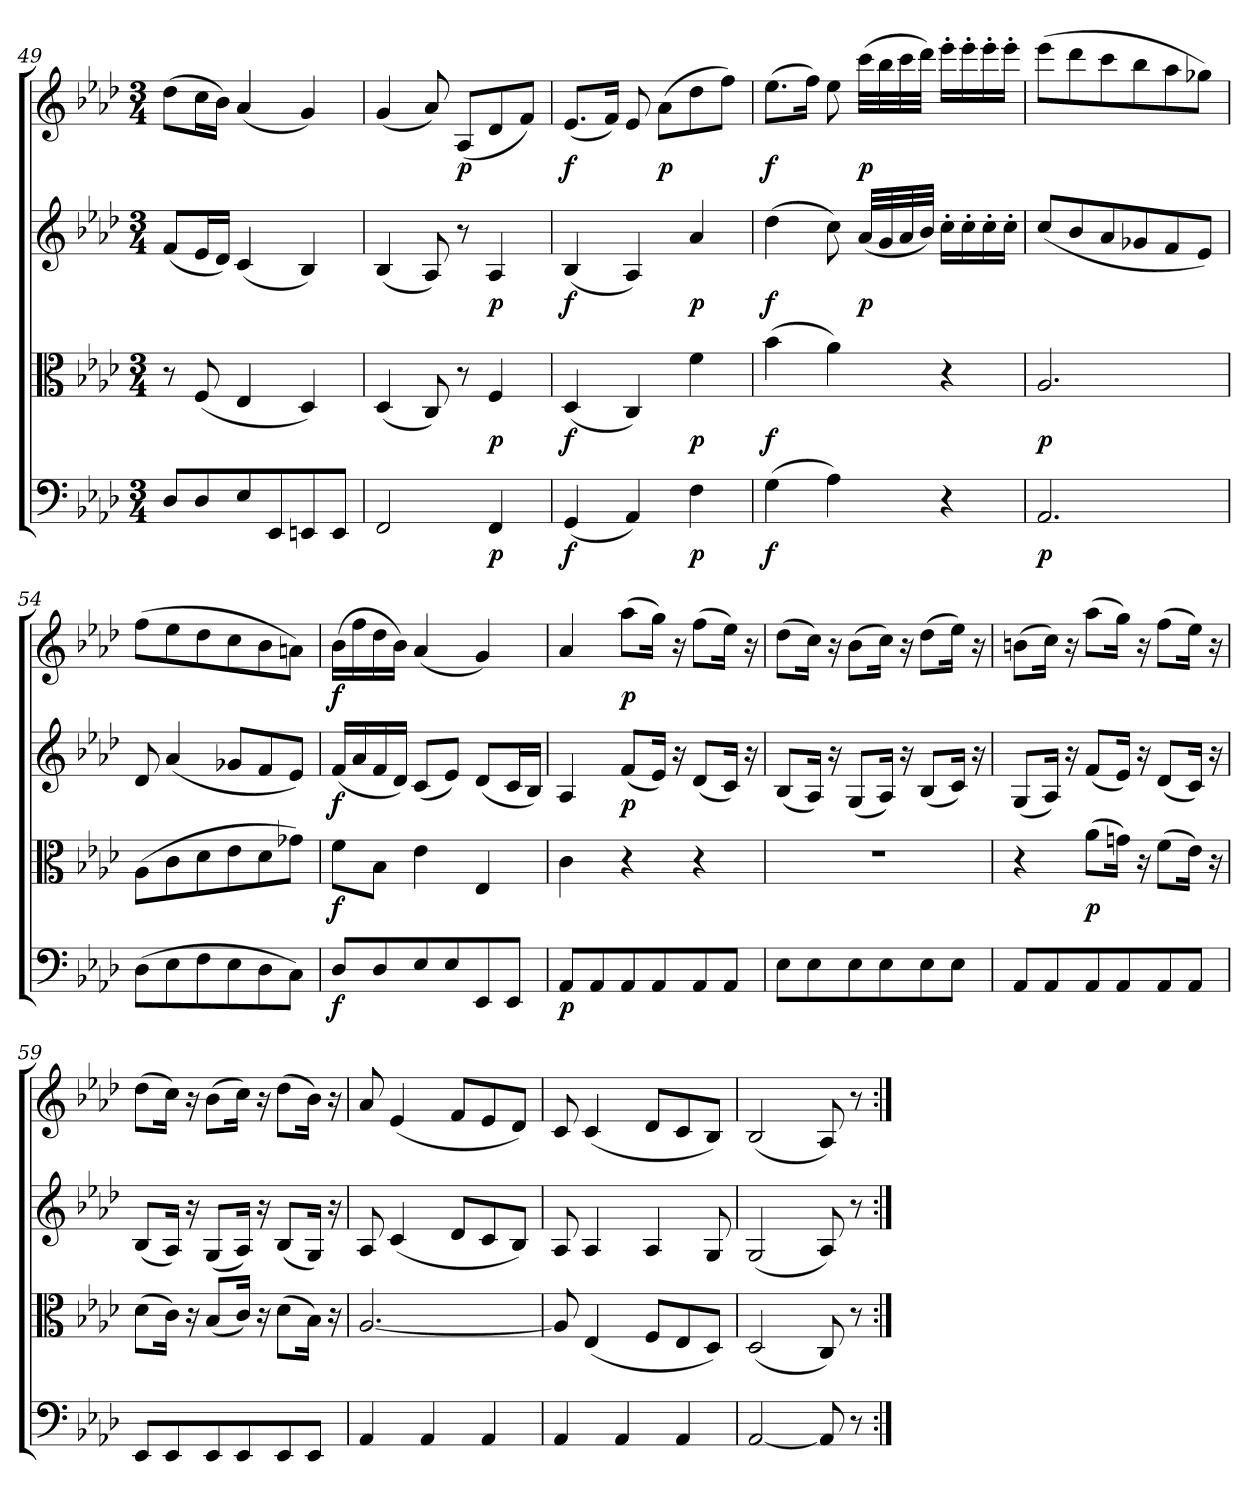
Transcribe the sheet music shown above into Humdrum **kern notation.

**kern	**dynam	**kern	**dynam	**kern	**dynam	**kern	**dynam
*part4	*part4	*part3	*part3	*part2	*part2	*part1	*part1
*staff4	*staff4	*staff3	*staff3	*staff2	*staff2	*staff1	*staff1
*clefF4	*	*clefC3	*	*clefG2	*	*clefG2	*
*k[b-e-a-d-]	*	*k[b-e-a-d-]	*	*k[b-e-a-d-]	*	*k[b-e-a-d-]	*
*A-:	*	*A-:	*	*A-:	*	*A-:	*
*M3/4	*	*M3/4	*	*M3/4	*	*M3/4	*
=49	=49	=49	=49	=49	=49	=49	=49
8D-/L	.	8r	.	(8f/L	.	(8dd-\L	.
8D-/	.	(8F/	.	16e-/L	.	16cc\L	.
.	.	.	.	16d-/JJ)	.	16b-\JJ)	.
8E-/	.	4E-/	.	(4c/	.	(4a-/	.
8EE-/	.	.	.	.	.	.	.
8EEn/	.	4D-/)	.	4B-/)	.	4g/)	.
8EE/J	.	.	.	.	.	.	.
=50	=50	=50	=50	=50	=50	=50	=50
2FF/	.	(4D-/	.	(4B-/	.	(4g/	.
.	.	8C/)	.	8A-/)	.	8a-/)	.
.	.	8r	.	8r	.	(8A-/L	p
4FF/	p	4F/	p	4A-/	p	8d-/	.
.	.	.	.	.	.	8f/J)	.
=51	=51	=51	=51	=51	=51	=51	=51
(4GG/	f	(4D-/	f	(4B-/	f	(8.e-/L	f
.	.	.	.	.	.	16f/Jk)	.
4AA-/)	.	4C/)	.	4A-/)	.	8e-/	.
.	.	.	.	.	.	(8a-\L	p
4F\	p	4f\	p	4a-/	p	8dd-\	.
.	.	.	.	.	.	8ff\J)	.
=52	=52	=52	=52	=52	=52	=52	=52
(4G\	f	(4b-\	f	(4dd-\	f	(8.ee-\L	f
.	.	.	.	.	.	16ff\Jk)	.
4A-\)	.	4a-\)	.	8cc\)	.	8ee-\	.
.	.	.	.	(32a-/LLL	p	(32ccc\LLL	p
.	.	.	.	32g/	.	32bb-\	.
.	.	.	.	32a-/	.	32ccc\	.
.	.	.	.	32b-/JJJ)	.	32ddd-\JJJ)	.
4r	.	4r	.	16cc'\LL	.	16eee-'\LL	.
.	.	.	.	16cc'\	.	16eee-'\	.
.	.	.	.	16cc'\	.	16eee-'\	.
.	.	.	.	16cc'\JJ	.	16eee-'\JJ	.
=53	=53	=53	=53	=53	=53	=53	=53
2.AA-/	p	2.A-/	p	(8cc/L	.	(8eee-\L	.
.	.	.	.	8b-/	.	8ddd-\	.
.	.	.	.	8a-/	.	8ccc\	.
.	.	.	.	8g-X/	.	8bb-\	.
.	.	.	.	8f/	.	8aa-\	.
.	.	.	.	8e-/J)	.	8gg-X\J)	.
=54	=54	=54	=54	=54	=54	=54	=54
(8D-\L	.	(8A-\L	.	8d-/	.	(8ff\L	.
8E-\	.	8c\	.	(4a-/	.	8ee-\	.
8F\	.	8d-\	.	.	.	8dd-\	.
8E-\	.	8e-\	.	8g-X/L	.	8cc\	.
8D-\	.	8d-\	.	8f/	.	8b-\	.
8C\J)	.	8g-X\J)	.	8e-/J)	.	8an\J)	.
=55	=55	=55	=55	=55	=55	=55	=55
8D-/L	f	8f\L	f	(16f/LL	f	(16b-\LL	f
.	.	.	.	16a-/	.	16ff\	.
8D-/	.	8B-\J	.	16f/	.	16dd-\	.
.	.	.	.	16d-/JJ)	.	16b-\JJ)	.
8E-/	.	4e-\	.	(8c/L	.	(4a-/	.
8E-/	.	.	.	8e-/J)	.	.	.
8EE-/	.	4E-/	.	(8d-/L	.	4g/)	.
8EE-/J	.	.	.	16c/L	.	.	.
.	.	.	.	16B-/JJ)	.	.	.
=56	=56	=56	=56	=56	=56	=56	=56
8AA-/L	p	4c\	.	4A-/	.	4a-/	.
8AA-/	.	.	.	.	.	.	.
8AA-/	.	4r	.	(8f/L	p	(8aa-\L	p
8AA-/	.	.	.	16e-/Jk)	.	16gg\Jk)	.
.	.	.	.	16r	.	16r	.
8AA-/	.	4r	.	(8d-/L	.	(8ff\L	.
8AA-/J	.	.	.	16c/Jk)	.	16ee-\Jk)	.
.	.	.	.	16r	.	16r	.
=57	=57	=57	=57	=57	=57	=57	=57
8E-\L	.	2.r	.	(8B-/L	.	(8dd-\L	.
8E-\	.	.	.	16A-/Jk)	.	16cc\Jk)	.
.	.	.	.	16r	.	16r	.
8E-\	.	.	.	(8G/L	.	(8b-\L	.
8E-\	.	.	.	16A-/Jk)	.	16cc\Jk)	.
.	.	.	.	16r	.	16r	.
8E-\	.	.	.	(8B-/L	.	(8dd-\L	.
8E-\J	.	.	.	16c/Jk)	.	16ee-\Jk)	.
.	.	.	.	16r	.	16r	.
=58	=58	=58	=58	=58	=58	=58	=58
8AA-/L	.	4r	.	(8G/L	.	(8bn\L	.
8AA-/	.	.	.	16A-/Jk)	.	16cc\Jk)	.
.	.	.	.	16r	.	16r	.
8AA-/	.	(8a-\L	p	(8f/L	.	(8aa-\L	.
8AA-/	.	16gn\Jk)	.	16e-/Jk)	.	16gg\Jk)	.
.	.	16r	.	16r	.	16r	.
8AA-/	.	(8f\L	.	(8d-/L	.	(8ff\L	.
8AA-/J	.	16e-\Jk)	.	16c/Jk)	.	16ee-\Jk)	.
.	.	16r	.	16r	.	16r	.
=59	=59	=59	=59	=59	=59	=59	=59
8EE-/L	.	(8d-\L	.	(8B-/L	.	(8dd-\L	.
8EE-/	.	16c\Jk)	.	16A-/Jk)	.	16cc\Jk)	.
.	.	16r	.	16r	.	16r	.
8EE-/	.	(8B-/L	.	(8G/L	.	(8b-\L	.
8EE-/	.	16c/Jk)	.	16A-/Jk)	.	16cc\Jk)	.
.	.	16r	.	16r	.	16r	.
8EE-/	.	(8d-\L	.	(8B-/L	.	(8dd-\L	.
8EE-/J	.	16B-\Jk)	.	16G/Jk)	.	16b-\Jk)	.
.	.	16r	.	16r	.	16r	.
=60	=60	=60	=60	=60	=60	=60	=60
4AA-/	.	[2.A-/	.	8A-/	.	8a-/	.
.	.	.	.	(4c/	.	(4e-/	.
4AA-/	.	.	.	.	.	.	.
.	.	.	.	8d-/L	.	8f/L	.
4AA-/	.	.	.	8c/	.	8e-/	.
.	.	.	.	8B-/J)	.	8d-/J)	.
=61	=61	=61	=61	=61	=61	=61	=61
4AA-/	.	8A-/]	.	8A-/	.	8c/	.
.	.	(4E-/	.	4A-/	.	(4c/	.
4AA-/	.	.	.	.	.	.	.
.	.	8F/L	.	4A-/	.	8d-/L	.
4AA-/	.	8E-/	.	.	.	8c/	.
.	.	8D-/J)	.	8G/	.	8B-/J)	.
=62	=62	=62	=62	=62	=62	=62	=62
[2AA-/	.	(2D-/	.	(2G/	.	(2B-/	.
8AA-/]	.	8C/)	.	8A-/)	.	8A-/)	.
8r	.	8r	.	8r	.	8r	.
=:|!	=:|!	=:|!	=:|!	=:|!	=:|!	=:|!	=:|!
*-	*-	*-	*-	*-	*-	*-	*-
